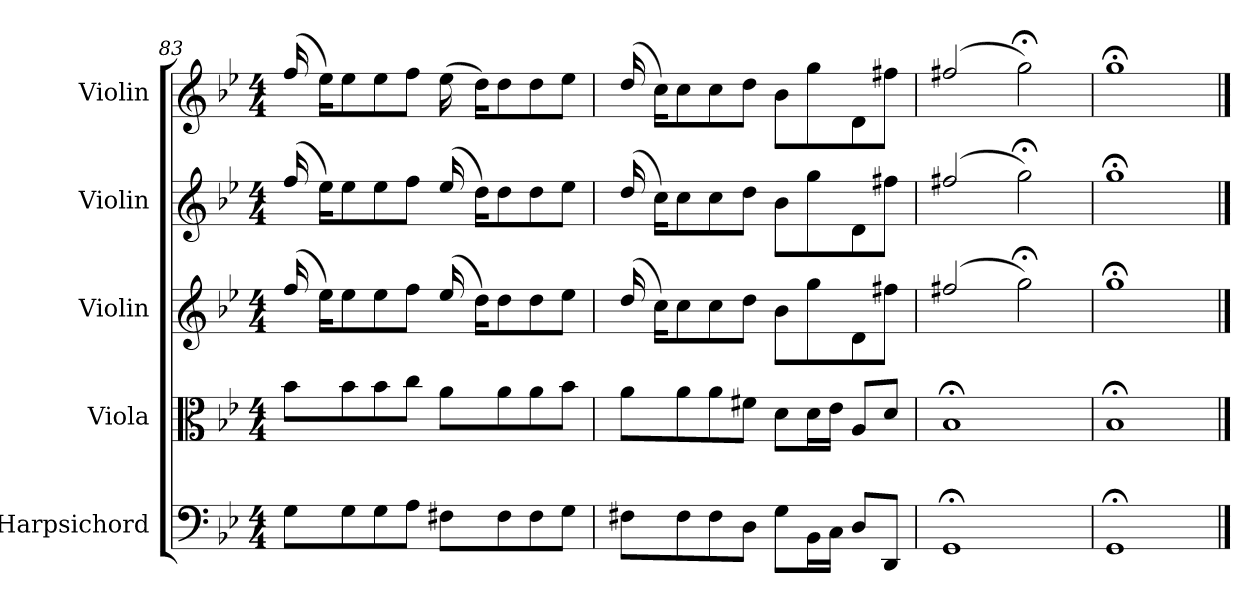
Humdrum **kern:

**kern	**kern	**kern	**kern	**kern
*part5	*part4	*part3	*part2	*part1
*staff5	*staff4	*staff3	*staff2	*staff1
*I"Harpsichord	*I"Viola	*I"Violin	*I"Violin	*I"Violin
*I'Hpschd	*I'Vla	*I'Vln	*I'Vln	*I'Vln
*clefF4	*clefC3	*clefG2	*clefG2	*clefG2
*k[b-e-]	*k[b-e-]	*k[b-e-]	*k[b-e-]	*k[b-e-]
*g:	*g:	*g:	*g:	*g:
*M4/4	*M4/4	*M4/4	*M4/4	*M4/4
=83	=83	=83	=83	=83
8G\L	8b-\L	(16ff/	(16ff/	(16ff/
.	.	16ee-\KL)	16ee-\KL)	16ee-\KL)
8G\	8b-\	8ee-\	8ee-\	8ee-\
8G\	8b-\	8ee-\	8ee-\	8ee-\
8A\J	8cc\J	8ff\J	8ff\J	8ff\J
8F#X\L	8a\L	(16ee-/	(16ee-/	(16ee-
.	.	16dd\KL)	16dd\KL)	16dd\KL)
8F#\	8a\	8dd\	8dd\	8dd\
8F#\	8a\	8dd\	8dd\	8dd\
8G\J	8b-\J	8ee-\J	8ee-\J	8ee-\J
=84	=84	=84	=84	=84
8F#X\L	8a\L	(16dd/	(16dd/	(16dd/
.	.	16cc\KL)	16cc\KL)	16cc\KL)
8F#\	8a\	8cc\	8cc\	8cc\
8F#\	8a\	8cc\	8cc\	8cc\
8D\J	8f#X\J	8dd\J	8dd\J	8dd\J
8G\L	8d\L	8b-\L	8b-\L	8b-\L
16BB-\L	16d\L	8gg\	8gg\	8gg\
16C\JJ	16e-\JJ	.	.	.
8D/L	8A/L	8d\	8d\	8d\
8DD/J	8d/J	8ff#X\J	8ff#X\J	8ff#X\J
=85	=85	=85	=85	=85
1GG;</	1B-;</	(2ff#X/	(2ff#X/	(2ff#X/
.	.	2gg;<\)	2gg;<\)	2gg;<\)
=85	=85	=85	=85	=85
1GG;</	1B-;</	1gg;<\	1gg;<\	1gg;<\
==	==	==	==	==
*-	*-	*-	*-	*-
